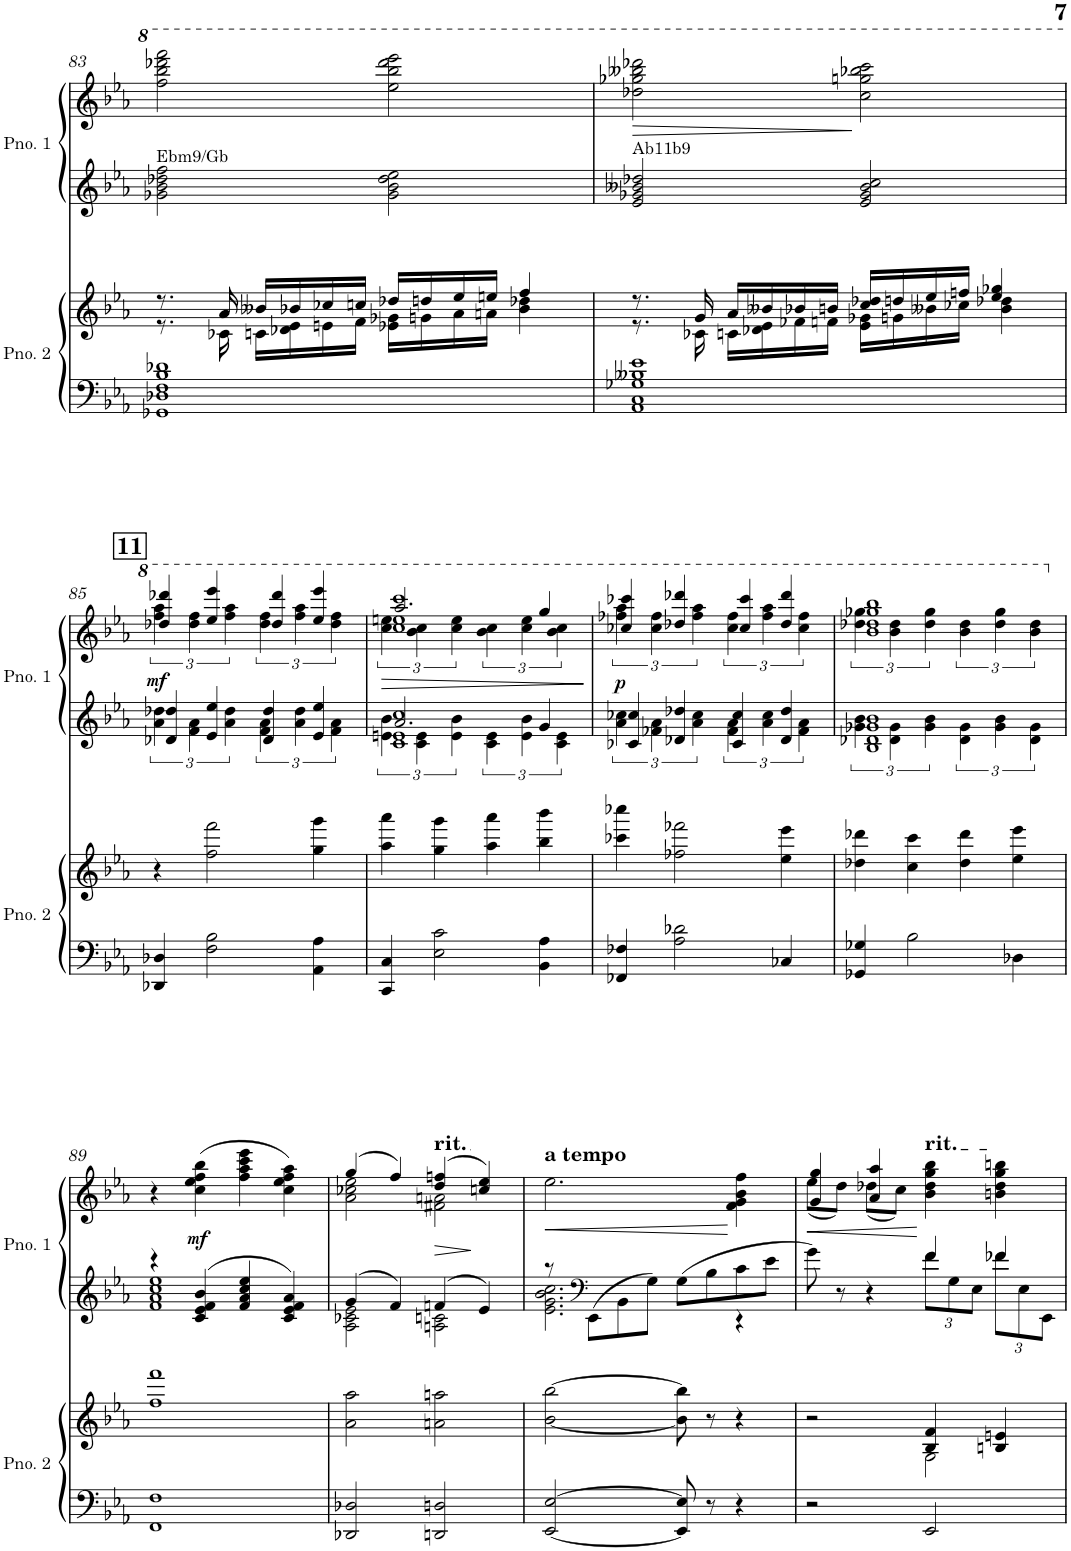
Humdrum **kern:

**kern	**kern	**kern	**kern	**dynam
*part2	*part2	*part1	*part1	*part1
*staff4	*staff3	*staff2	*staff1	*staff1/2
*I"Piano 2	*	*I"Piano 1	*	*
*I'Pno. 2	*	*I'Pno. 1	*	*
!!LO:PB:g=z
*clefF4	*clefG2	*clefG2	*clefG2	*
*k[b-e-a-]	*k[b-e-a-]	*k[b-e-a-]	*k[b-e-a-]	*
*M2/2	*M2/2	*M2/2	*M2/2	*
*met(c|)	*met(c|)	*met(c|)	*met(c|)	*
=83	=83	=83	=83	=83
*	*^	*	*	*
!	!	!	!LO:TX:a:t=Ebm9/Gb	!	!
1GG-X 1D-X 1F 1B- 1d-X	8.r	8.r	2g-X\ 2b-\ 2dd-X\ 2ff\	2fff\ 2bbb-\ 2dddd-X\ 2ffff\	.
.	16a-/	16c-X\	.	.	.
.	16b--X/LL	16cn\LL	.	.	.
.	16b-X/	16d-X\ 16e-\	.	.	.
.	16cc-X/	16en\	.	.	.
.	16ccn/JJ	16f\JJ	.	.	.
.	16dd-X/LL	16e-X\ 16g-X\LL	2g-\ 2b-\ 2dd-\ 2ee-\	2eee-\ 2bbb-\ 2dddd-\ 2eeee-\	.
.	16ddn/	16gn\	.	.	.
.	16ee-/	16a-\	.	.	.
.	16een/JJ	16an\JJ	.	.	.
.	4ff/	4b-\ 4dd-X\	.	.	.
=84	=84	=84	=84	=84	=84
!	!	!	!LO:TX:a:t=Ab11b9	!	!
!	!	!	!	!	!LO:HP:b
1AA- 1C 1G-X 1B--X 1e-	8.r	8.r	2e-/ 2g-X/ 2b--X/ 2dd-X/	2ddd-X\ 2ggg-X\ 2bbb--X\ 2dddd-X\	>
.	16g/	16c-X\	.	.	.
.	16a-/LL	16cn\LL	.	.	.
.	16b--X/	16d-X\ 16e-\	.	.	.
.	16b-X/	16f-X\	.	.	.
.	16bn/JJ	16fn\JJ	.	.	.
.	16cc/ 16dd-X/LL	16e-\ 16g-X\LL	2e-/ 2g-/ 2b--/ 2cc/	2ccc\ 2gggn\ 2bbb-X\ 2cccc\	]
.	16ddn/	16gn\	.	.	.
.	16ee-/	16b--X\	.	.	.
.	16ffn/JJ	16cc-X\JJ	.	.	.
.	4ee-/ 4gg-X/	4b--\ 4dd-X\	.	.	.
!!LO:LB:g=z
!!LO:REH:place=s1:a:B:cj:fs=14:t=11
=85	=85	=85	=85	=85	=85
*	*	*	*^	*^	*
!	!	!	!	!	!	!	!LO:DY:b
*	*v	*v	*	*	*	*	*
4DD-X/ 4D-X/	4r	4d-X/ 4dd-X/	6a-\ 6dd-\	4ddd-X/ 4dddd-X/	6fff\ 6aaa-\	mf
.	.	.	6f\ 6a-\	.	6ddd-\ 6fff\	.
2F\ 2B-\	2ff\ 2fff\	4e-/ 4ee-/	.	4eee-/ 4eeee-/	.	.
.	.	.	6a-\ 6dd-\	.	6fff\ 6aaa-\	.
.	.	4d-/ 4dd-/	6f\ 6a-\	4ddd-/ 4dddd-/	6ddd-\ 6fff\	.
.	.	.	6a-\ 6dd-\	.	6fff\ 6aaa-\	.
4AA-\ 4A-\	4gg\ 4ggg\	4e-/ 4ee-/	.	4eee-/ 4eeee-/	.	.
.	.	.	6f\ 6a-\	.	6ddd-\ 6fff\	.
=86	=86	=86	=86	=86	=86	=86
*	*	*	*^	*	*	*
!	!	!	!	!	!	!	!LO:HP:b
*	*	*	*	*	*	*^	*
4CC/ 4C/	4aa-\ 4aaa-\	1c 1en 1cc	6e\ 6b-\	2.a-/	1ccc 1eeen 1cccc	6ccc\ 6eee\	2.aaa-/	>
.	.	.	6c\ 6e\	.	.	6bb-\ 6ccc\	.	.
2E-\ 2c\	4gg\ 4ggg\	.	.	.	.	.	.	.
.	.	.	6e\ 6b-\	.	.	6ccc\ 6eee\	.	.
.	4aa-\ 4aaa-\	.	6c\ 6e\	.	.	6bb-\ 6ccc\	.	.
.	.	.	6e\ 6b-\	.	.	6ccc\ 6eee\	.	.
4BB-\ 4A-\	4bb-\ 4bbb-\	.	.	4g/	.	.	4ggg/	.
.	.	.	6c\ 6e\	.	.	6bb-\ 6ccc\	.	.
*	*	*v	*v	*v	*	*	*	*
*	*	*	*v	*v	*v	*
.	.	.	.	]
=87	=87	=87	=87	=87
*	*	*^	*^	*
!	!	!	!	!	!	!LO:DY:b
4FF-X/ 4F-X/	4ccc-X\ 4cccc-X\	4c-X/ 4cc-X/	6a-\ 6cc-\	4ccc-X/ 4cccc-X/	6fff-X\ 6aaa-\	p
.	.	.	6f-X\ 6a-\	.	6ccc-\ 6fff-\	.
2A-\ 2d-X\	2ff-X\ 2fff-X\	4d-X/ 4dd-X/	.	4ddd-X/ 4dddd-X/	.	.
.	.	.	6a-\ 6cc-\	.	6fff-\ 6aaa-\	.
.	.	4c-/ 4cc-/	6f-\ 6a-\	4ccc-/ 4cccc-/	6ccc-\ 6fff-\	.
.	.	.	6a-\ 6cc-\	.	6fff-\ 6aaa-\	.
4C-X/	4ee-\ 4eee-\	4d-/ 4dd-/	.	4ddd-/ 4dddd-/	.	.
.	.	.	6f-\ 6a-\	.	6ccc-\ 6fff-\	.
=88	=88	=88	=88	=88	=88	=88
4GG-X/ 4G-X/	4dd-X\ 4ddd-X\	1B- 1d-X 1g-X 1b-	6g-\ 6b-\	1bb- 1ddd-X 1ggg-X 1bbb-	6ddd-\ 6ggg-\	.
.	.	.	6d-\ 6g-\	.	6bb-\ 6ddd-\	.
2B-\	4cc\ 4ccc\	.	.	.	.	.
.	.	.	6g-\ 6b-\	.	6ddd-\ 6ggg-\	.
.	4dd-\ 4ddd-\	.	6d-\ 6g-\	.	6bb-\ 6ddd-\	.
.	.	.	6g-\ 6b-\	.	6ddd-\ 6ggg-\	.
4D-X\	4ee-\ 4eee-\	.	.	.	.	.
.	.	.	6d-\ 6g-\	.	6bb-\ 6ddd-\	.
*	*	*	*	*v	*v	*
!!LO:LB:g=z
=89	=89	=89	=89	=89	=89
1FF 1F	1ff 1fff	4r	1f 1a- 1cc 1ee-	4r	.
!	!	!	!	!	!LO:DY:b
.	.	4c/ 4e-/ 4f/ 4b-/	.	(4cc\ 4ee-\ 4ff\ 4bb-\	mf
.	.	4f/ 4a-/ 4cc/ 4ee-/	.	4ff\ 4aa-\ 4ccc\ 4eee-\	.
.	.	4c/ 4e-/ 4f/ 4a-/	.	4cc\ 4ee-\ 4ff\ 4aa-\)	.
=90	=90	=90	=90	=90	=90
*	*	*	*	*^	*
2DD-X/ 2D-X/	2a-\ 2aa-\	4g/	2A-\ 2c-X\ 2e-\	(4gg/	2a-\ 2cc-X\ 2ee-\	.
.	.	4f/	.	4ff/)	.	.
!	!	!	!	!LO:TX:a:t=rit.	!	!
!	!	!	!	!	!	!LO:HP:b
2DDn/ 2Dn/	2an\ 2aan\	4fn/	2An\ 2cn\	(4dd/ 4ffn/	2f#X\ 2an\	>
.	.	4e-/	.	4ccn/ 4ee-/)	.	.
*	*	*v	*v	*	*	*
*	*	*	*v	*v	*
.	.	.	.	]
=91	=91	=91	=91	=91
*	*	*^	*	*
!	!	!	!	!LO:TX:a:B:t=a tempo	!
!	!	!	!	!	!LO:HP:b
[2EE-/ [2E-/	[2b-\ [2bb-\	8r	2.e-\ 2.g\ 2.b-\ 2.cc\	2.ee-\	<
*	*	*clefF4	*	*	*
.	.	8EE-\L	.	.	.
.	.	8BB-\	.	.	.
.	.	8G\J	.	.	.
8EE-/] 8E-/]	8b-\] 8bb-\]	8G\L	.	.	.
8r	8r	8B-\	.	.	.
4r	4r	8c\	4r	4f\ 4g\ 4b-\ 4ff\	[
.	.	8e-\J	.	.	.
=92	=92	=92	=92	=92	=92
*	*^	*	*	*	*
!	!	!	!	!	!	!LO:HP:b
*	*	*	*	*	*^	*
2r	2r	2ryy	8g\	2ryy	4g/ 4gg/	(8ee-\L	<
.	.	.	8r	.	.	8dd\J)	.
.	.	.	4r	.	4a-/ 4aa-/	(8dd-X\L	.
.	.	.	.	.	.	8cc\J)	.
*	*	*	*Xbrackettup	*	*	*	*
!	!	!	!	!	!LO:TX:a:t=rit.	!	!
2EE-/	4B-/ 4f/	2G\	12f\L	4f/	4b-\ 4dd-\ 4gg\ 4bb-\	2ryy	[
.	.	.	12G\	.	.	.	.
.	.	.	12E-\J	.	.	.	.
.	4Bn/ 4en/	.	12f-X\L	4f-/	4bn\ 4dd-\ 4gg\ 4bbn\	.	.
.	.	.	12E-\	.	.	.	.
.	.	.	12EE-\J	.	.	.	.
*	*v	*v	*	*	*	*	*
*	*	*v	*v	*	*	*
*	*	*	*v	*v	*
=	=	=	=	=
*-	*-	*-	*-	*-
